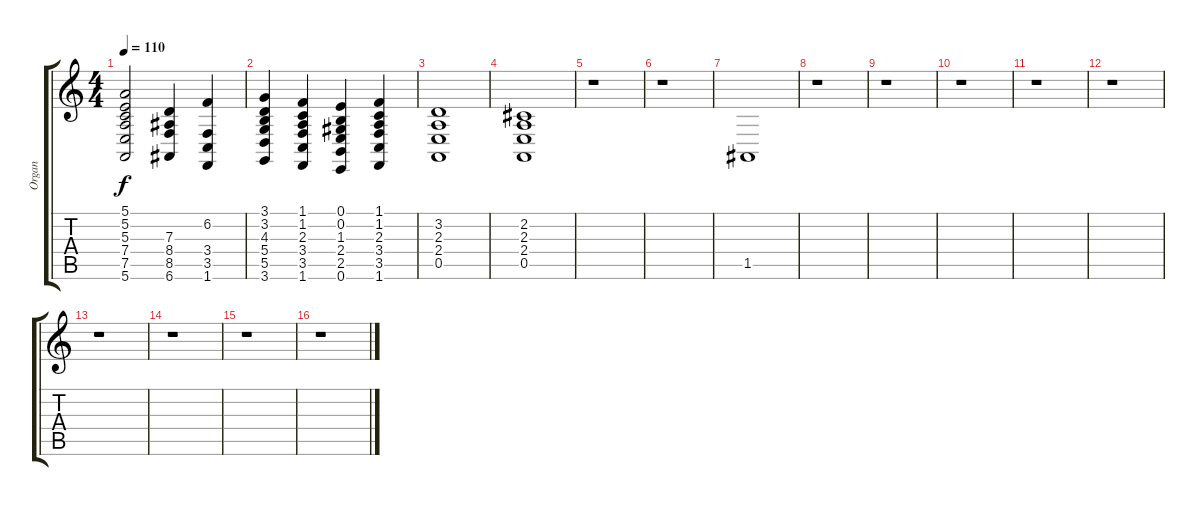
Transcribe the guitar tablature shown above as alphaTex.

\track ("Organ" "Organ") {instrument drawbarorgan}
\staff {score tabs}
\tuning (E4 B3 G3 D3 A2 E2) {hide}
\ts (4 4)
\tempo 110
\clef g2
\ks c
(5.1 5.2 5.3 7.4 7.5 5.6).2{dy f} (7.3 8.4 8.5 6.6).4 (6.2 3.4 3.5 1.6).4 |
(3.1 3.2 4.3 5.4 5.5 3.6).4 (1.1 1.2 2.3 3.4 3.5 1.6).4 (0.1 0.2 1.3 2.4 2.5 0.6).4 (1.1 1.2 2.3 3.4 3.5 1.6).4 |
(3.2 2.3 2.4 0.5).1 |
(2.2 2.3 2.4 0.5).1 |
r.1 |
r.1 |
1.5.1 |
r.1 |
r.1 |
r.1 |
r.1 |
r.1 |
r.1 |
r.1 |
r.1 |
r.1
